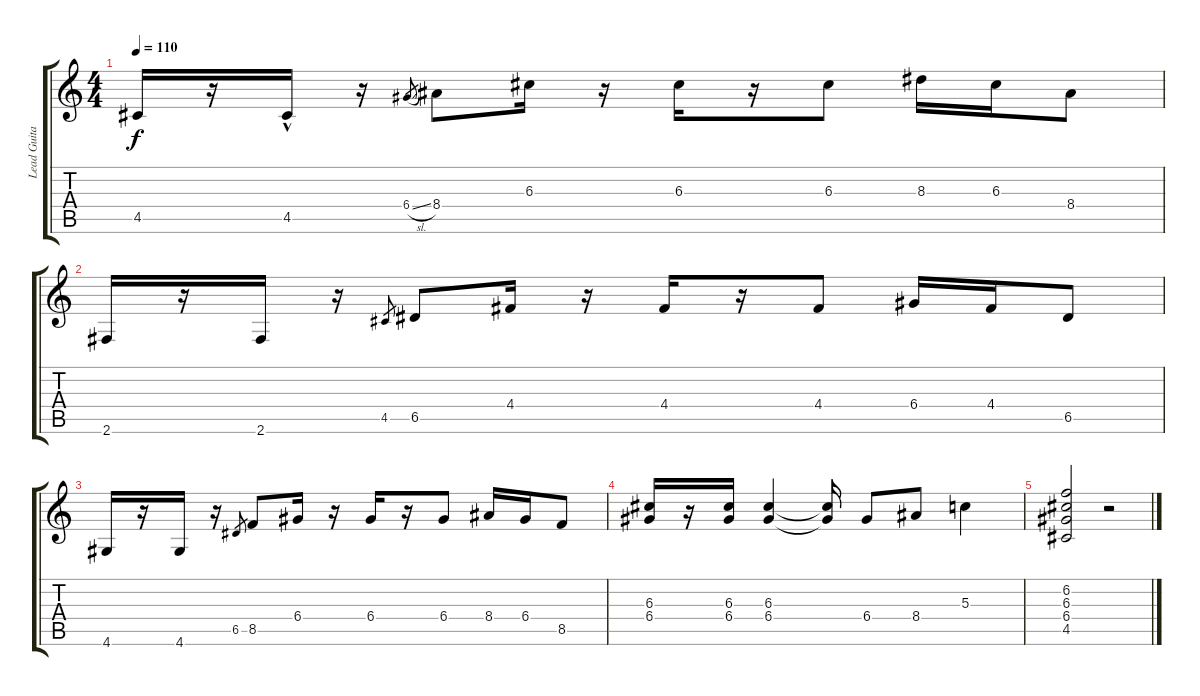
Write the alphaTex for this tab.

\track ("Lead Guitar" "Lead Guita") {instrument overdrivenguitar}
\staff {score tabs}
\tuning (E4 B3 G3 D3 A2 E2) {hide}
\ts (4 4)
\tempo 110
\clef g2
\ks c
4.5.16{dy f} r.16 4.5{hac}.16 r.16 6.4{sl}.8{gr} 8.4.8 6.3.16 r.16 6.3.16 r.16 6.3.8 8.3.16 6.3.16 8.4.8 |
2.6.16 r.16 2.6.16 r.16 4.5.8{gr} 6.5.8 4.4.16 r.16 4.4.16 r.16 4.4.8 6.4.16 4.4.16 6.5.8 |
4.6.16 r.16 4.6.16 r.16 6.5.8{gr} 8.5.8 6.4.16 r.16 6.4.16 r.16 6.4.8 8.4.16 6.4.16 8.5.8 |
(6.3 6.4).16 r.16 (6.3 6.4).16 (6.3 6.4).4 (6.3{t} 6.4{t}).16 6.4.8 8.4.8 5.3.4 |
(6.2 6.3 6.4 4.5).2 r.2
